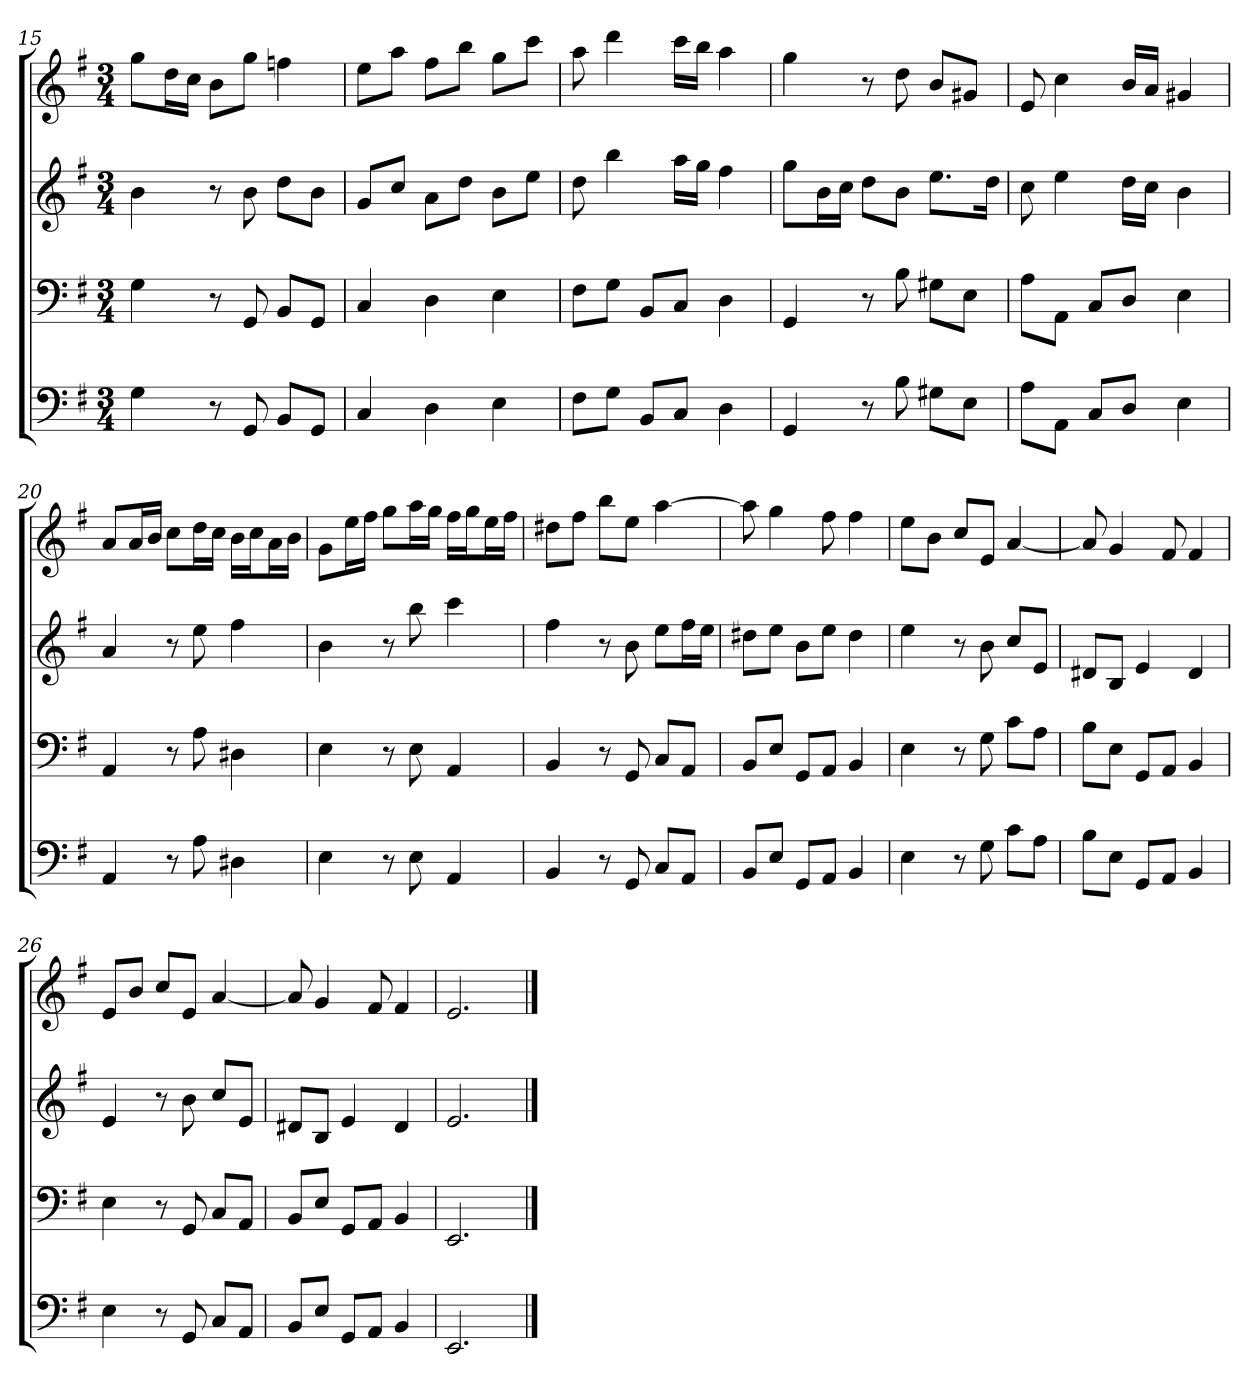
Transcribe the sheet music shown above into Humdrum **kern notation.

**kern	**kern	**kern	**kern
*part4	*part3	*part2	*part1
*staff4	*staff3	*staff2	*staff1
*k[f#]	*k[f#]	*k[f#]	*k[f#]
*e:	*e:	*e:	*e:
*M3/4	*M3/4	*M3/4	*M3/4
=15	=15	=15	=15
4G	4G	4b	8ggL
.	.	.	16ddL
.	.	.	16ccJJ
8r	8r	8r	8bL
8GG	8GG	8b	8ggJ
8BBL	8BBL	8ddL	4ffn
8GGJ	8GGJ	8bJ	.
=16	=16	=16	=16
4C	4C	8gL	8eeL
.	.	8ccJ	8aaJ
4D	4D	8aL	8ff#L
.	.	8ddJ	8bbJ
4E	4E	8bL	8ggL
.	.	8eeJ	8cccJ
=17	=17	=17	=17
8F#L	8F#L	8dd	8aa
8GJ	8GJ	4bb	4ddd
8BBL	8BBL	.	.
8CJ	8CJ	16aaLL	16cccLL
.	.	16ggJJ	16bbJJ
4D	4D	4ff#	4aa
=18	=18	=18	=18
4GG	4GG	8ggL	4gg
.	.	16bL	.
.	.	16ccJJ	.
8r	8r	8ddL	8r
8B	8B	8bJ	8dd
8G#XL	8G#XL	8.eeL	8bL
8EJ	8EJ	.	8g#XJ
.	.	16ddJk	.
=19	=19	=19	=19
8AL	8AL	8cc	8e
8AAJ	8AAJ	4ee	4cc
8CL	8CL	.	.
8DJ	8DJ	16ddLL	16bLL
.	.	16ccJJ	16aJJ
4E	4E	4b	4g#X
=20	=20	=20	=20
4AA	4AA	4a	8aL
.	.	.	16aL
.	.	.	16bJJ
8r	8r	8r	8ccL
8A	8A	8ee	16ddL
.	.	.	16ccJJ
4D#X	4D#X	4ff#	16bLL
.	.	.	16ccJ
.	.	.	16aL
.	.	.	16bJJ
=21	=21	=21	=21
4E	4E	4b	8gL
.	.	.	16eeL
.	.	.	16ff#JJ
8r	8r	8r	8ggL
8E	8E	8bb	16aaL
.	.	.	16ggJJ
4AA	4AA	4ccc	16ff#LL
.	.	.	16ggJ
.	.	.	16eeL
.	.	.	16ff#JJ
=22	=22	=22	=22
4BB	4BB	4ff#	8dd#XL
.	.	.	8ff#J
8r	8r	8r	8bbL
8GG	8GG	8b	8eeJ
8CL	8CL	8eeL	[4aa
8AAJ	8AAJ	16ff#L	.
.	.	16eeJJ	.
=23	=23	=23	=23
8BBL	8BBL	8dd#XL	8aa]
8EJ	8EJ	8eeJ	4gg
8GGL	8GGL	8bL	.
8AAJ	8AAJ	8eeJ	8ff#
4BB	4BB	4dd#	4ff#
=24	=24	=24	=24
4E	4E	4ee	8eeL
.	.	.	8bJ
8r	8r	8r	8ccL
8G	8G	8b	8eJ
8cL	8cL	8ccL	[4a
8AJ	8AJ	8eJ	.
=25	=25	=25	=25
8BL	8BL	8d#XL	8a]
8EJ	8EJ	8BJ	4g
8GGL	8GGL	4e	.
8AAJ	8AAJ	.	8f#
4BB	4BB	4d#	4f#
=26	=26	=26	=26
4E	4E	4e	8eL
.	.	.	8bJ
8r	8r	8r	8ccL
8GG	8GG	8b	8eJ
8CL	8CL	8ccL	[4a
8AAJ	8AAJ	8eJ	.
=27	=27	=27	=27
8BBL	8BBL	8d#XL	8a]
8EJ	8EJ	8BJ	4g
8GGL	8GGL	4e	.
8AAJ	8AAJ	.	8f#
4BB	4BB	4d#	4f#
=28	=28	=28	=28
2.EE	2.EE	2.e	2.e
==	==	==	==
*-	*-	*-	*-
